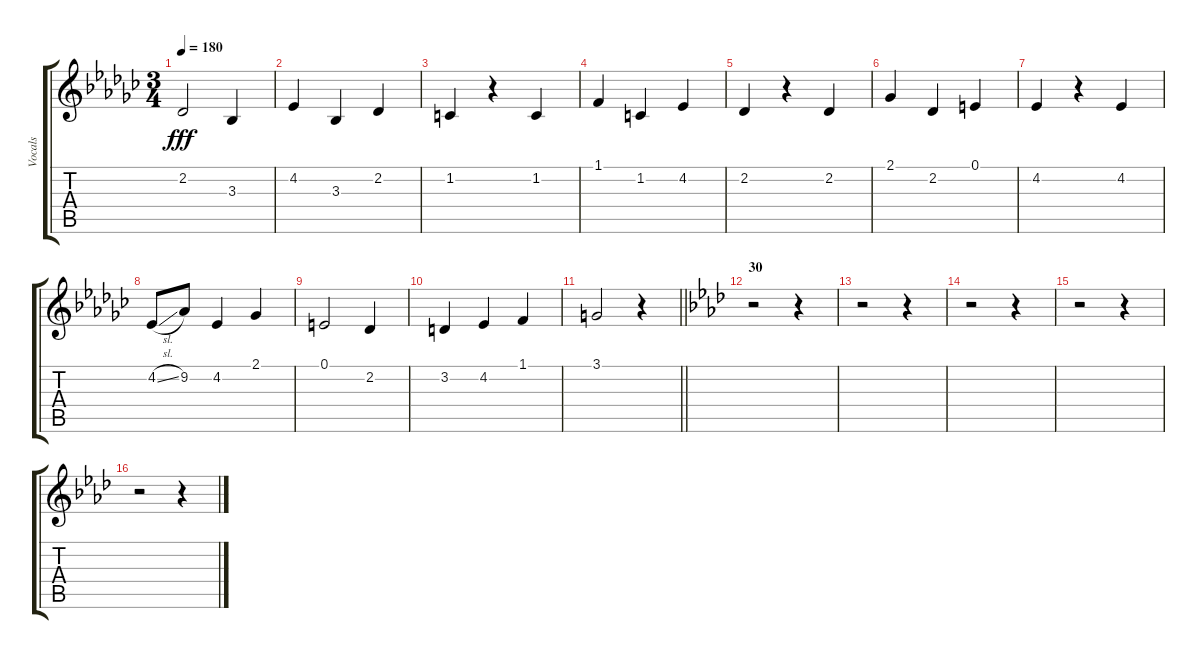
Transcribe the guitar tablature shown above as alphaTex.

\track ("Vocals" "Vocals") {instrument voiceoohs}
\staff {score tabs}
\tuning (E4 B3 G3 D3 A2 E2) {hide}
\ts (3 4)
\tempo 180
\clef g2
\ks gb
2.2.2{dy fff} 3.3.4 |
4.2.4 3.3.4 2.2.4 |
1.2.4 r.4 1.2.4 |
1.1.4 1.2.4 4.2.4 |
2.2.4 r.4 2.2.4 |
2.1.4 2.2.4 0.1.4 |
4.2.4 r.4 4.2.4 |
4.2{sl}.8 9.2.8 4.2.4 2.1.4 |
0.1.2 2.2.4 |
3.2.4 4.2.4 1.1.4 |
\barLineRight lightlight
3.1.2 r.4 |
\section ("" "30")
\ks ab
r.2 r.4 |
r.2 r.4 |
r.2 r.4 |
r.2 r.4 |
r.2 r.4
